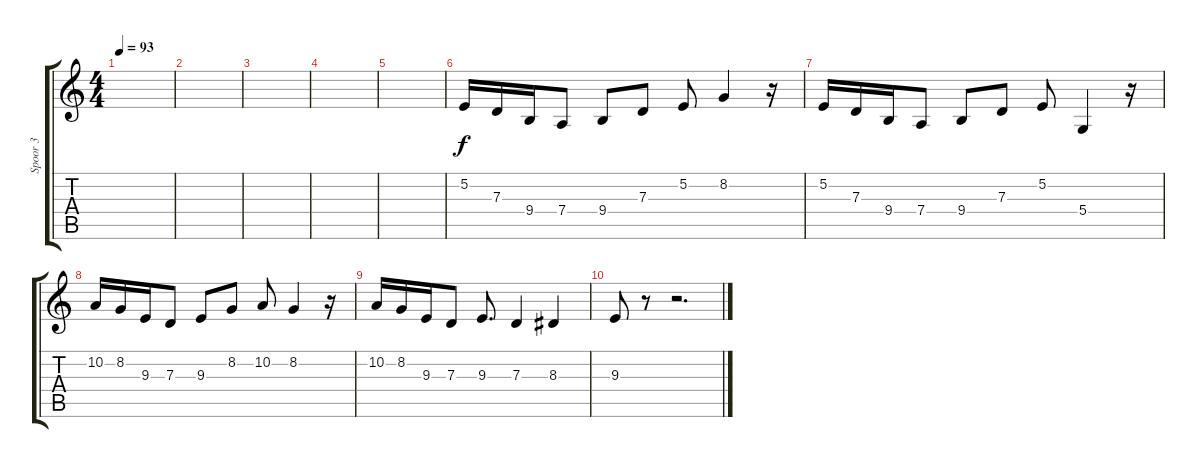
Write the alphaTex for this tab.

\track ("Spoor 3" "Spoor 3") {instrument percussiveorgan}
\staff {score tabs}
\tuning (E4 B3 G3 D3 A2 E2) {hide}
\ts (4 4)
\tempo 93
\clef g2
\ks c
|
|
|
|
|
5.2.16 7.3.16 9.4.16 7.4.8 9.4.8 7.3.8 5.2.8 8.2.4 r.16 |
5.2.16 7.3.16 9.4.16 7.4.8 9.4.8 7.3.8 5.2.8 5.4.4 r.16 |
10.2.16 8.2.16 9.3.16 7.3.8 9.3.8 8.2.8 10.2.8 8.2.4 r.16 |
10.2.16 8.2.16 9.3.16 7.3.8 9.3.8{d} 7.3.4 8.3.4 |
9.3.8 r.8 r.2{d}
